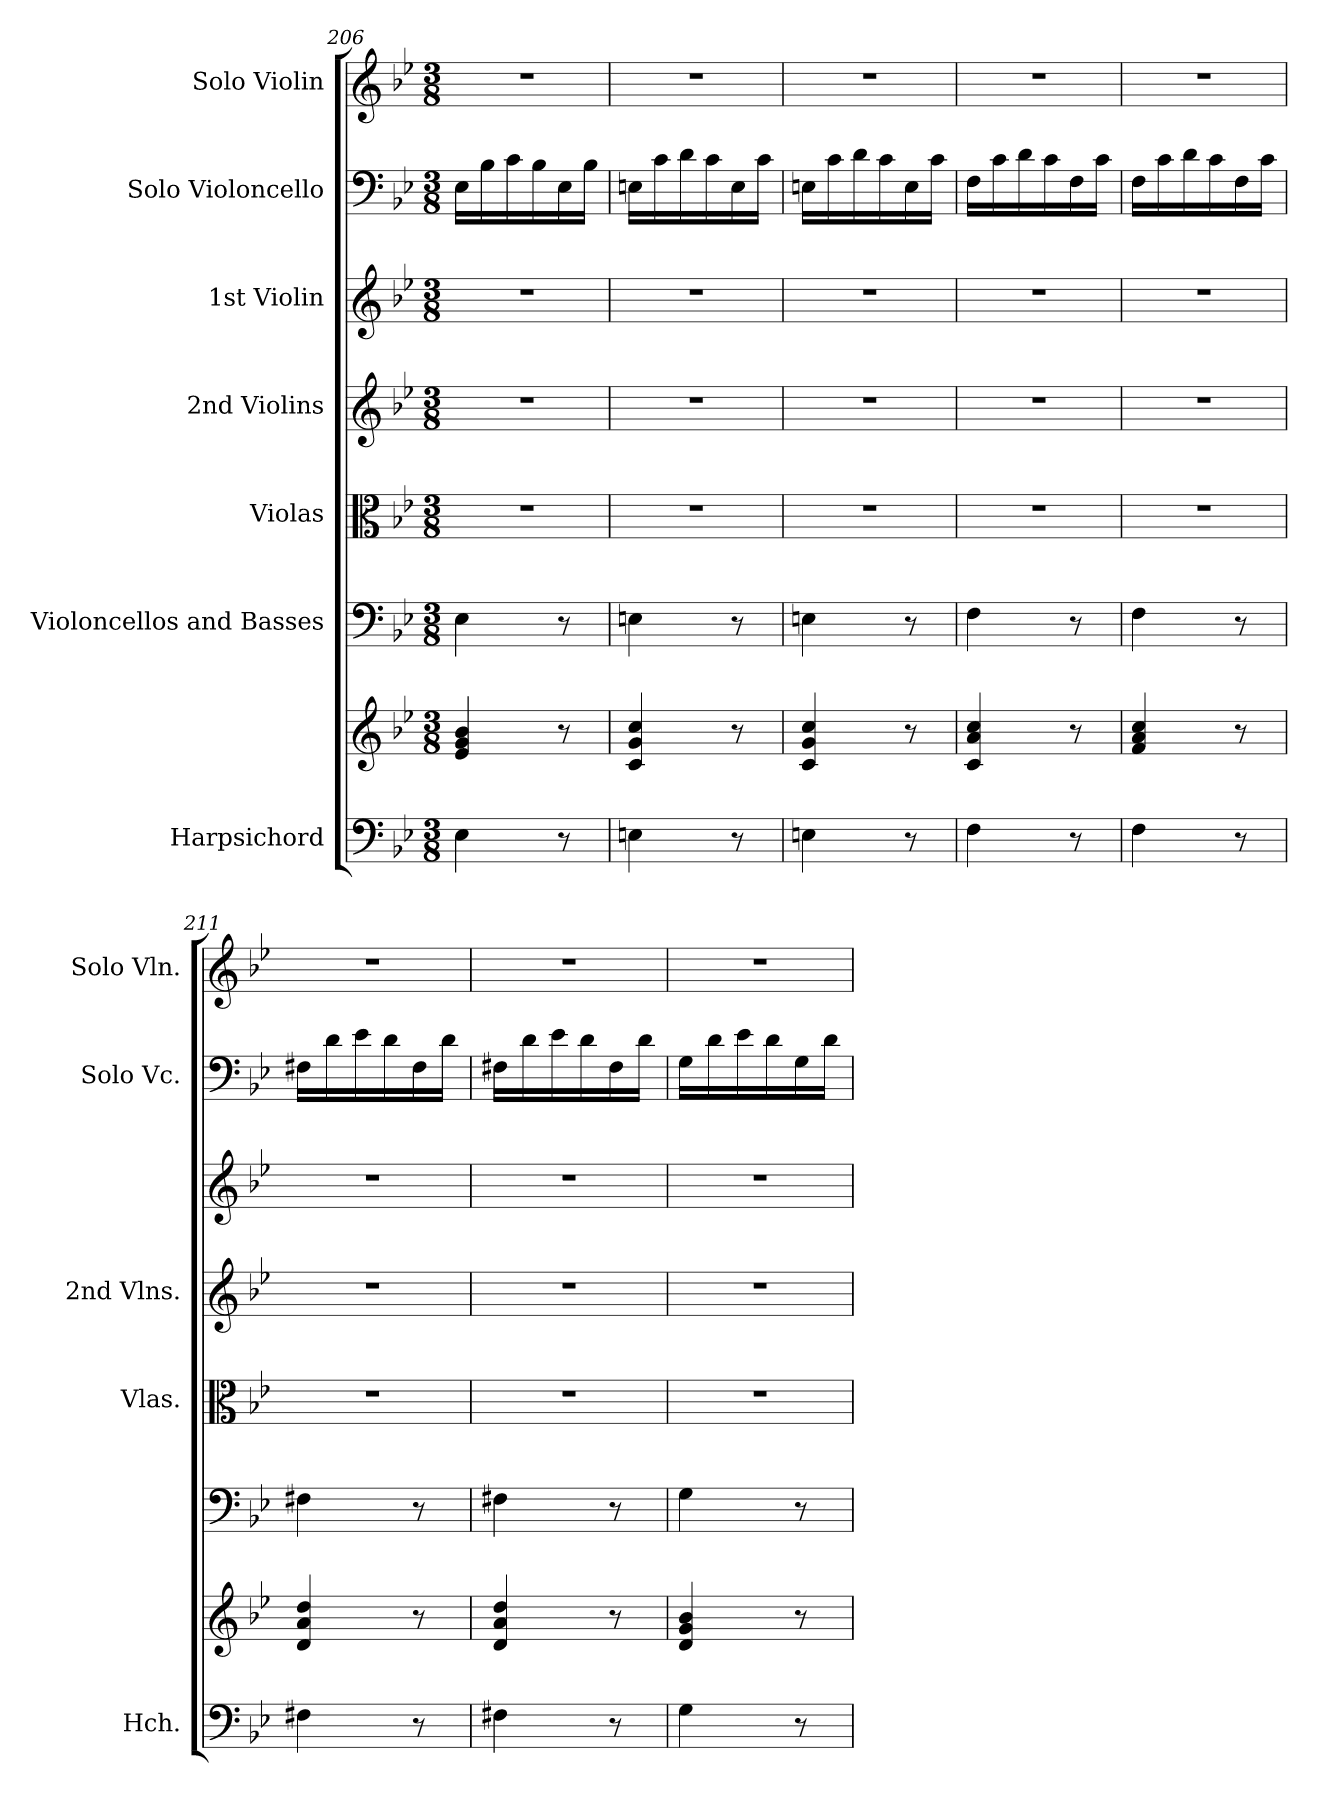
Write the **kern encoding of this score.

**kern	**kern	**kern	**kern	**kern	**kern	**kern	**kern
*part7	*part7	*part6	*part5	*part4	*part3	*part2	*part1
*staff8	*staff7	*staff6	*staff5	*staff4	*staff3	*staff2	*staff1
*I"Harpsichord	*	*I"Violoncellos and Basses	*I"Violas	*I"2nd Violins	*I"1st Violin	*I"Solo Violoncello	*I"Solo Violin
*I'Hch.	*	*	*I'Vlas.	*I'2nd Vlns.	*	*I'Solo Vc.	*I'Solo Vln.
*clefF4	*clefG2	*clefF4	*clefC3	*clefG2	*clefG2	*clefF4	*clefG2
*k[b-e-]	*k[b-e-]	*k[b-e-]	*k[b-e-]	*k[b-e-]	*k[b-e-]	*k[b-e-]	*k[b-e-]
*M3/8	*M3/8	*M3/8	*M3/8	*M3/8	*M3/8	*M3/8	*M3/8
=206	=206	=206	=206	=206	=206	=206	=206
4E-\	4e-/ 4g/ 4b-/	4E-\	4.r	4.r	4.r	16E-\LL	4.r
.	.	.	.	.	.	16B-\	.
.	.	.	.	.	.	16c\	.
.	.	.	.	.	.	16B-\	.
8r	8r	8r	.	.	.	16E-\	.
.	.	.	.	.	.	16B-\JJ	.
!!LO:LB:g=z
=207	=207	=207	=207	=207	=207	=207	=207
4En\	4c/ 4g/ 4cc/	4En\	4.r	4.r	4.r	16En\LL	4.r
.	.	.	.	.	.	16c\	.
.	.	.	.	.	.	16d\	.
.	.	.	.	.	.	16c\	.
8r	8r	8r	.	.	.	16E\	.
.	.	.	.	.	.	16c\JJ	.
=208	=208	=208	=208	=208	=208	=208	=208
4En\	4c/ 4g/ 4cc/	4En\	4.r	4.r	4.r	16En\LL	4.r
.	.	.	.	.	.	16c\	.
.	.	.	.	.	.	16d\	.
.	.	.	.	.	.	16c\	.
8r	8r	8r	.	.	.	16E\	.
.	.	.	.	.	.	16c\JJ	.
=209	=209	=209	=209	=209	=209	=209	=209
4F\	4c/ 4a/ 4cc/	4F\	4.r	4.r	4.r	16F\LL	4.r
.	.	.	.	.	.	16c\	.
.	.	.	.	.	.	16d\	.
.	.	.	.	.	.	16c\	.
8r	8r	8r	.	.	.	16F\	.
.	.	.	.	.	.	16c\JJ	.
=210	=210	=210	=210	=210	=210	=210	=210
4F\	4f/ 4a/ 4cc/	4F\	4.r	4.r	4.r	16F\LL	4.r
.	.	.	.	.	.	16c\	.
.	.	.	.	.	.	16d\	.
.	.	.	.	.	.	16c\	.
8r	8r	8r	.	.	.	16F\	.
.	.	.	.	.	.	16c\JJ	.
=211	=211	=211	=211	=211	=211	=211	=211
4F#X\	4d/ 4a/ 4dd/	4F#X\	4.r	4.r	4.r	16F#X\LL	4.r
.	.	.	.	.	.	16d\	.
.	.	.	.	.	.	16e-\	.
.	.	.	.	.	.	16d\	.
8r	8r	8r	.	.	.	16F#\	.
.	.	.	.	.	.	16d\JJ	.
=212	=212	=212	=212	=212	=212	=212	=212
4F#X\	4d/ 4a/ 4dd/	4F#X\	4.r	4.r	4.r	16F#X\LL	4.r
.	.	.	.	.	.	16d\	.
.	.	.	.	.	.	16e-\	.
.	.	.	.	.	.	16d\	.
8r	8r	8r	.	.	.	16F#\	.
.	.	.	.	.	.	16d\JJ	.
=213	=213	=213	=213	=213	=213	=213	=213
4G\	4d/ 4g/ 4b-/	4G\	4.r	4.r	4.r	16G\LL	4.r
.	.	.	.	.	.	16d\	.
.	.	.	.	.	.	16e-\	.
.	.	.	.	.	.	16d\	.
8r	8r	8r	.	.	.	16G\	.
.	.	.	.	.	.	16d\JJ	.
=	=	=	=	=	=	=	=
*-	*-	*-	*-	*-	*-	*-	*-
